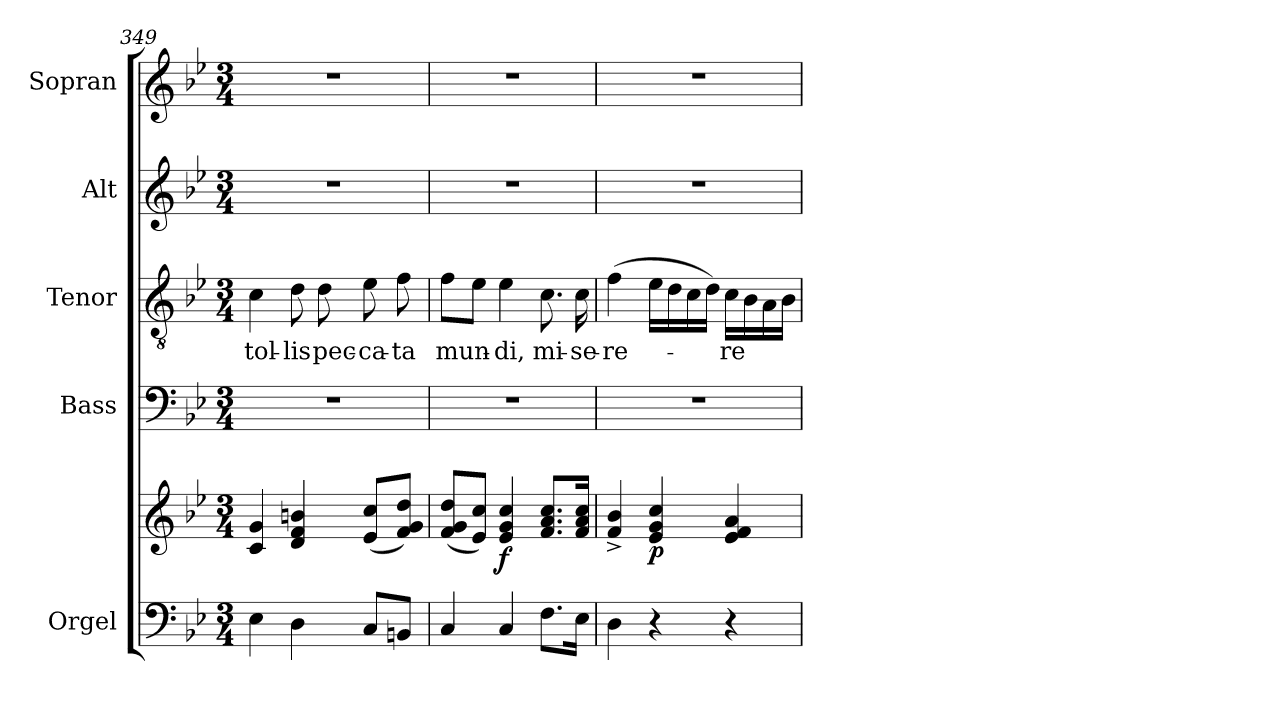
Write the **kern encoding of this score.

**kern	**kern	**dynam	**kern	**kern	**text	**kern	**kern
*part5	*part5	*part5	*part4	*part3	*part3	*part2	*part1
*staff6	*staff5	*staff5/6	*staff4	*staff3	*staff3	*staff2	*staff1
*I"Orgel	*	*	*I"Bass	*I"Tenor	*	*I"Alt	*I"Sopran
*I'Org.	*	*	*I'B.	*I'T.	*	*I'A.	*I'S.
*clefF4	*clefG2	*	*clefF4	*clefGv2	*	*clefG2	*clefG2
*k[b-e-]	*k[b-e-]	*	*k[b-e-]	*k[b-e-]	*	*k[b-e-]	*k[b-e-]
*B-:	*B-:	*	*B-:	*B-:	*	*B-:	*B-:
*M3/4	*M3/4	*	*M3/4	*M3/4	*	*M3/4	*M3/4
=349	=349	=349	=349	=349	=349	=349	=349
!	!	!	!	!	!LO:LY:b	!	!
4E-\	4c/ 4g/	.	2.r	4c\	tol-	2.r	2.r
!	!	!	!	!	!LO:LY:b	!	!
4D\	4d/ 4f/ 4bn/	.	.	8d\	-lis	.	.
!	!	!	!	!	!LO:LY:b	!	!
.	.	.	.	8d\	pec-	.	.
!	!	!	!	!	!LO:LY:b	!	!
8C/L	(>8e-/ 8cc/L	.	.	8e-\	-ca-	.	.
!	!	!	!	!	!LO:LY:b	!	!
8BBn/J	8f/ 8g/ 8dd/J)	.	.	8f\	-ta	.	.
=350	=350	=350	=350	=350	=350	=350	=350
!	!	!	!	!	!LO:LY:b	!	!
4C/	(>8f/ 8g/ 8dd/L	.	2.r	8f\L	mun-	2.r	2.r
.	8e-/ 8cc/J)	.	.	8e-\J	.	.	.
!	!	!LO:DY:b	!	!	!LO:LY:b	!	!
4C/	4e-/ 4g/ 4cc/	f	.	4e-\	-di,	.	.
!	!	!	!	!	!LO:LY:b	!	!
8.F\L	8.f/ 8.a/ 8.cc/L	.	.	8.c\	mi-	.	.
!	!	!	!	!	!LO:LY:b	!	!
16E-\Jk	16f/ 16a/ 16cc/Jk	.	.	16c\	-se-	.	.
=351	=351	=351	=351	=351	=351	=351	=351
!	!	!	!	!	!LO:LY:b	!	!
4D\	4f/^< 4b-/^<	.	2.r	(>4f\	-re-	2.r	2.r
!	!	!LO:DY:b	!	!	!	!	!
4r	4e-/ 4g/ 4cc/	p	.	16e-\LL	.	.	.
.	.	.	.	16d\	.	.	.
.	.	.	.	16c\	.	.	.
.	.	.	.	16d\JJ)	.	.	.
!	!	!	!	!	!LO:LY:b	!	!
4r	4e-/ 4f/ 4a/	.	.	16c\LL	-re	.	.
.	.	.	.	16B-\	.	.	.
.	.	.	.	16A\	.	.	.
.	.	.	.	16B-\JJ	.	.	.
=	=	=	=	=	=	=	=
*-	*-	*-	*-	*-	*-	*-	*-
